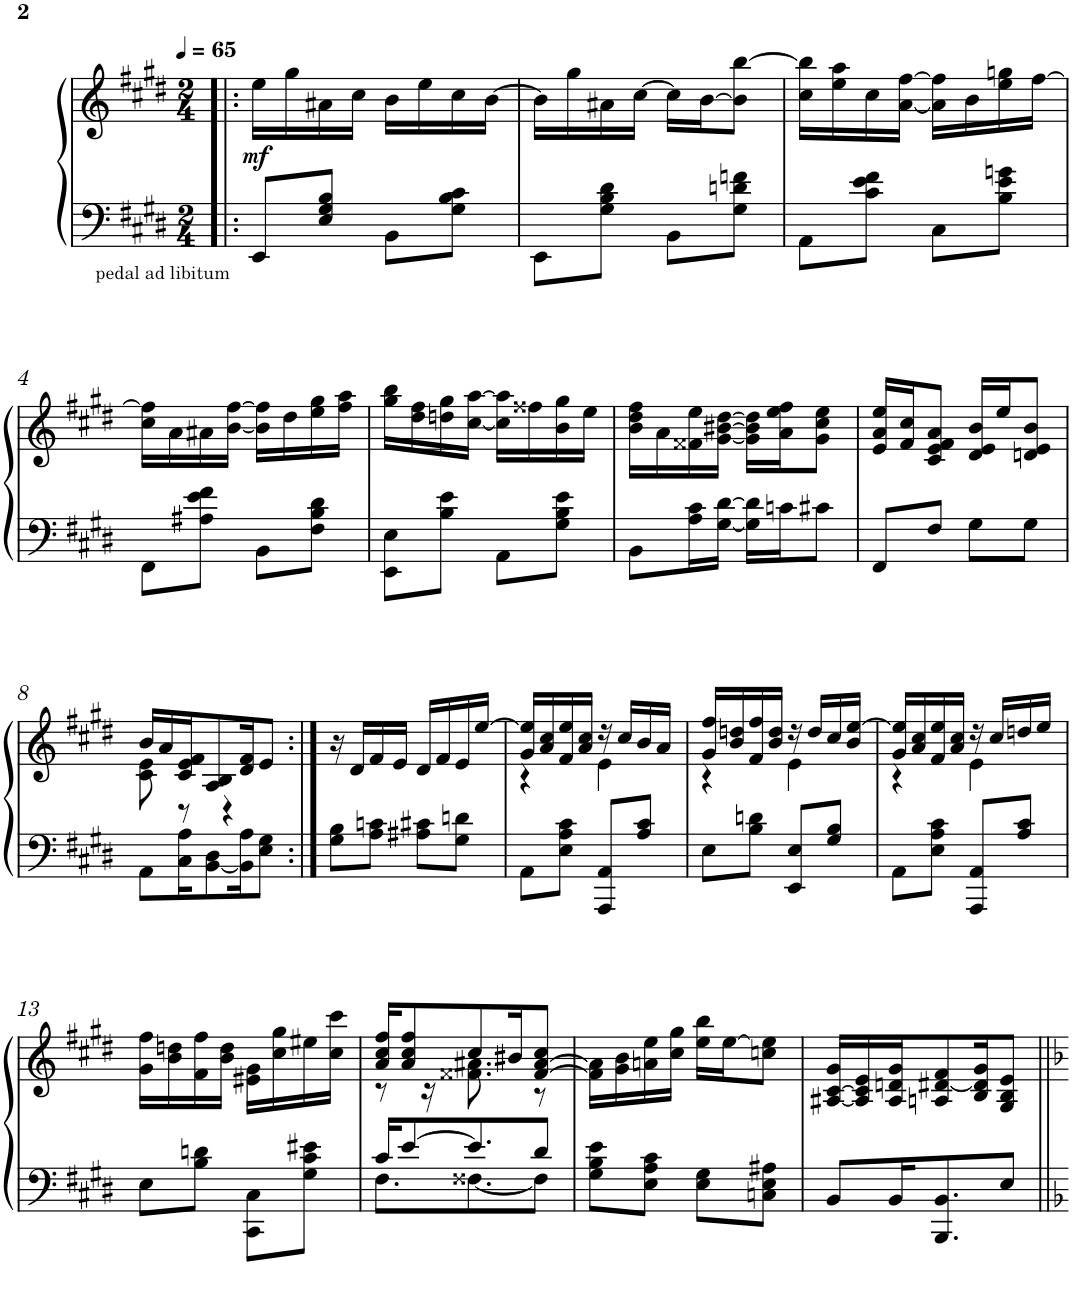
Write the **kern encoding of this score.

**kern	**kern	**dynam
*part1	*part1	*part1
*staff2	*staff1	*staff1/2
*I"Piano	*	*
*I'Pno.	*	*
*clefF4	*clefG2	*
*k[f#c#g#d#]	*k[f#c#g#d#]	*
*E:	*E:	*
*M2/4	*M2/4	*
*MM65	*MM65	*
=1!|:	=1!|:	=1!|:
!LO:TX:b:t=pedal ad libitum	!	!
!	!	!LO:DY:b
8EE/L	16ee\LL	mf
.	16gg#\	.
8E/ 8G#/ 8B/J	16a#X\	.
.	16cc#\JJ	.
8BB\L	16b\LL	.
.	16ee\	.
8G#\ 8B\ 8c#\J	16cc#\	.
.	[16b\JJ	.
=2	=2	=2
8EE\L	16b\LL]	.
.	16gg#\	.
8G#\ 8B\ 8d#\J	16a#X\	.
.	[16cc#\JJ	.
8BB\L	16cc#\LL]	.
.	[16b\J	.
8G#\ 8dn\ 8fn\J	8b\] [8bb\J	.
=3	=3	=3
8AA\L	16cc#\ 16bb\]LL	.
.	16ee\ 16aa\	.
8c#\ 8e\ 8f#\J	16cc#\	.
.	[16a\ [16ff#\JJ	.
8C#\L	16a\] 16ff#\]LL	.
.	16b\	.
8B\ 8e\ 8gn\J	16ee\ 16ggn\	.
.	[16ff#\JJ	.
!!LO:LB:g=z
=4	=4	=4
8FF#\L	16cc#\ 16ff#\]LL	.
.	16a\	.
8A#X\ 8e\ 8f#\J	16a#X\	.
.	[16b\ [16ff#\JJ	.
8BB\L	16b\] 16ff#\]LL	.
.	16dd#\	.
8F#\ 8B\ 8d#\J	16ee\ 16gg#\	.
.	16ff#\ 16aa\JJ	.
=5	=5	=5
8EE\ 8E\L	16gg#\ 16bb\LL	.
.	16dd#\ 16ff#\	.
8B\ 8e\J	16ddn\ 16gg#\	.
.	[16cc#\ [16aa\JJ	.
8AA\L	16cc#\] 16aa\]LL	.
.	16ff##X\	.
8G#\ 8B\ 8e\J	16b\ 16gg#\	.
.	16ee\JJ	.
=6	=6	=6
8BB\L	16b\ 16dd#\ 16ff#\LL	.
.	16a\	.
16A\ 16c#\L	16f##X\ 16ee\	.
[16G#\ [16d#\JJ	[16g#\ [16b#X\ [16dd#\JJ	.
16G#\] 16d#\]LL	16g#\] 16b#\] 16dd#\]LL	.
16cn\J	16a\ 16ee\ 16ff#\J	.
8c#X\J	8g#\ 8cc#\ 8ee\J	.
=7	=7	=7
8FF#/L	16e/ 16a/ 16ee/LL	.
.	16f#/ 16cc#/J	.
8F#/J	8c#/ 8e/ 8f#/ 8a/J	.
8G#\L	16d#/ 16e/ 16b/LL	.
.	16ee/J	.
8G#\J	8dn/ 8e/ 8b/J	.
!!LO:LB:g=z
=8	=8	=8
*	*^	*
8AA\L	16b/LL	8c#\ 8e\	.
.	16a/	.	.
16C#\ 16A\K	16c#/ 16e/ 16f#/J	8r	.
[8BB\ 8D#\	8A/ 8B/	.	.
.	.	4r	.
16BB\] 16A\K	16d#/ 16f#/K	.	.
8E\ 8G#\J	8e/J	.	.
*	*v	*v	*
=9:|!	=9:|!	=9:|!
8G#\ 8B\L	16r	.
.	16d#/LL	.
8A\ 8cn\J	16f#/	.
.	16e/JJ	.
8A#X\ 8c#X\L	16d#/LL	.
.	16f#/	.
8G#\ 8dn\J	16e/	.
.	[16ee/JJ	.
=10	=10	=10
*	*^	*
8AA\L	16g#/ 16ee/]LL	4r	.
.	16a/ 16cc#/	.	.
8E\ 8A\ 8c#\J	16f#/ 16ee/	.	.
.	16a/ 16cc#/JJ	.	.
8AAA/ 8AA/L	16r	4e\	.
.	16cc#/LL	.	.
8A/ 8c#/J	16b/	.	.
.	16a/JJ	.	.
=11	=11	=11	=11
8E\L	16g#/ 16ff#/LL	4r	.
.	16b/ 16ddn/	.	.
8B\ 8dn\J	16f#/ 16ff#/	.	.
.	16b/ 16dd/JJ	.	.
8EE/ 8E/L	16r	4e\	.
.	16dd/LL	.	.
8G#/ 8B/J	16cc#/	.	.
.	16b/ [>16ee/JJ	.	.
=12	=12	=12	=12
8AA\L	16g#/ 16ee/]LL	4r	.
.	16a/ 16cc#/	.	.
8E\ 8A\ 8c#\J	16f#/ 16ee/	.	.
.	16a/ 16cc#/JJ	.	.
8AAA/ 8AA/L	16r	4e\	.
.	16cc#/LL	.	.
8A/ 8c#/J	16ddn/	.	.
.	16ee/JJ	.	.
*	*v	*v	*
!!LO:LB:g=z
=13	=13	=13
8E\L	16g#\ 16ff#\LL	.
.	16b\ 16ddn\	.
8B\ 8dn\J	16f#\ 16ff#\	.
.	16b\ 16dd\JJ	.
8CC#\ 8C#\L	16e#X\ 16g#\LL	.
.	16cc#\ 16gg#\	.
8G#\ 8c#\ 8e#X\J	16ee#X\	.
.	16cc#\ 16ccc#\JJ	.
=14	=14	=14
*^	*^	*
16c#/KL	8.F#\L	16a/ 16cc#/ 16ff#/KL	8r	.
[>8e/	.	8a/ 8cc#/ 8ff#/	.	.
.	.	.	16r	.
8.e/]	[<8.F##X\	8cc#/	8.f##X\ 8.a#X\	.
.	.	16b#X/K	.	.
8d#/J	8F##\J]	[>8f##/ [>8a#/ 8cc#/J	8r	.
*v	*v	*	*	*
*	*v	*v	*
=15	=15	=15
8G#\ 8B\ 8e\L	16f##\] 16a#\]LL	.
.	16g#\ 16b\	.
8E\ 8A\ 8c#\J	16an\ 16ee\	.
.	16cc#\ 16gg#\JJ	.
8E\ 8G#\L	16ee\ 16bb\LL	.
.	[16ee\J	.
8Cn\ 8E\ 8A#X\J	8ccn\ 8ee\]J	.
=16	=16	=16
8BB/L	[16A#X/ [16c#/ 16g#/LL	.
.	16A#/] 16c#/] 16e/	.
16BB/K	16A#/ 16dn/ 16g#/J	.
8.BBB/ 8.BB/	8An/ [8d#X/ 8f#/	.
.	16B/ 16d#/] 16g#/K	.
8E/J	8G#/ 8B/ 8e/J	.
=||	=||	=||
*-	*-	*-
